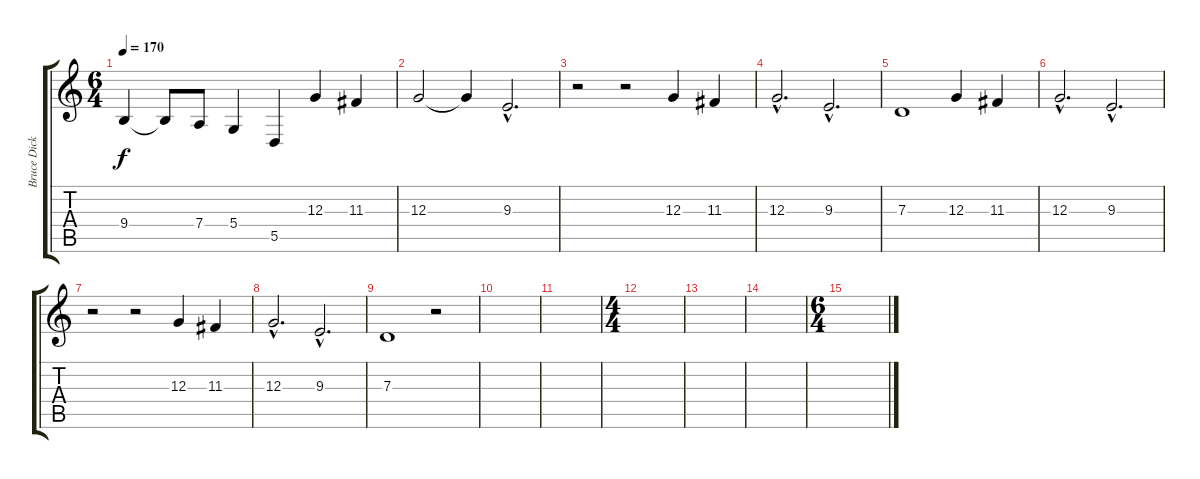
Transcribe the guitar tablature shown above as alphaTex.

\track ("Bruce Dickinson" "Bruce Dick") {instrument choiraahs}
\staff {score tabs}
\tuning (E4 B3 G3 D3 A2 E2) {hide}
\ts (6 4)
\tempo 170
\clef g2
\ks c
9.4.4{dy f} 9.4{t}.8 7.4.8 5.4.4 5.5.4 12.3.4 11.3.4 |
12.3.2 12.3{t}.4 9.3{hac}.2{d} |
r.2 r.2 12.3.4 11.3.4 |
12.3{hac}.2{d} 9.3{hac}.2{d} |
7.3.1 12.3.4 11.3.4 |
12.3{hac}.2{d} 9.3{hac}.2{d} |
r.2 r.2 12.3.4 11.3.4 |
12.3{hac}.2{d} 9.3{hac}.2{d} |
7.3.1 r.2 |
|
|
\ts (4 4)
|
|
|
\ts (6 4)
